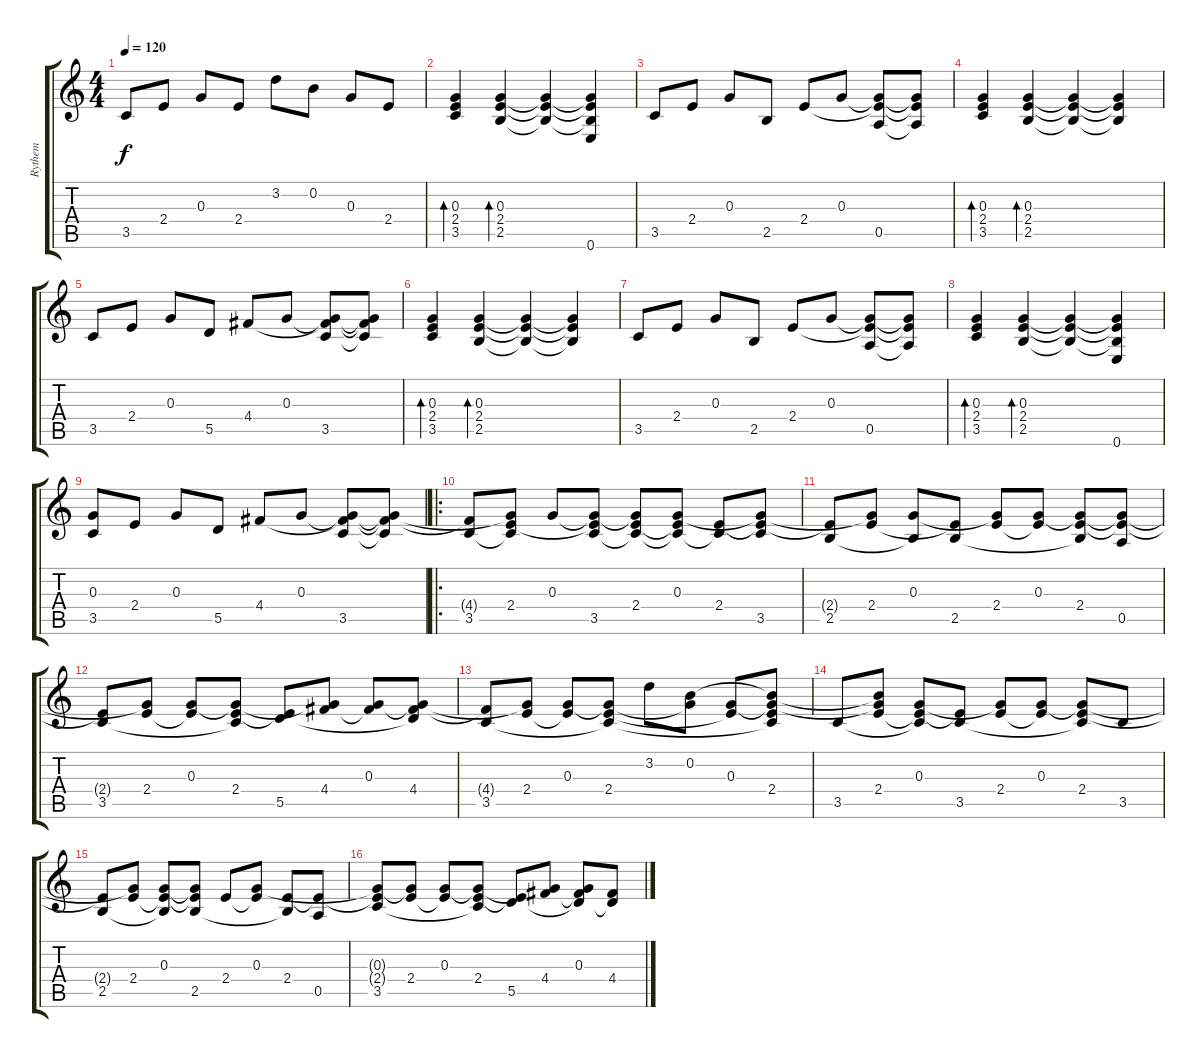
\track ("Rythem" "Rythem") {instrument acousticguitarsteel}
\staff {score tabs}
\tuning (E4 B3 G3 D3 A2 E2) {hide}
\ts (4 4)
\tempo 120
\clef g2
\ks c
3.5.8{dy f} 2.4.8 0.3.8 2.4.8 3.2.8 0.2.8 0.3.8 2.4.8 |
(0.3 2.4 3.5).4{bd 120} (0.3 2.4 2.5).4{bd 120} (0.3{t} 2.4{t} 2.5{t}).4 (0.3{t} 2.4{t} 2.5{t} 0.6).4 |
3.5.8 2.4.8 0.3.8 2.5.8 2.4.8 0.3.8 (0.3{t} 2.4{t} 0.5).8 (0.3{t} 2.4{t} 0.5{t}).8 |
(0.3 2.4 3.5).4{bd 120} (0.3 2.4 2.5).4{bd 120} (0.3{t} 2.4{t} 2.5{t}).4 (0.3{t} 2.4{t} 2.5{t}).4 |
3.5.8 2.4.8 0.3.8 5.5.8 4.4.8 0.3.8 (0.3{t} 4.4{t} 3.5).8 (0.3{t} 4.4{t} 3.5{t}).8 |
(0.3 2.4 3.5).4{bd 120} (0.3 2.4 2.5).4{bd 120} (0.3{t} 2.4{t} 2.5{t}).4 (0.3{t} 2.4{t} 2.5{t}).4 |
3.5.8 2.4.8 0.3.8 2.5.8 2.4.8 0.3.8 (0.3{t} 2.4{t} 0.5).8 (0.3{t} 2.4{t} 0.5{t}).8 |
(0.3 2.4 3.5).4{bd 120} (0.3 2.4 2.5).4{bd 120} (0.3{t} 2.4{t} 2.5{t}).4 (0.3{t} 2.4{t} 2.5{t} 0.6).4 |
(0.3 3.5).8 2.4.8 0.3.8 5.5.8 4.4.8 0.3.8 (0.3{t} 4.4{t} 3.5).8 (0.3{t} 4.4{t} 3.5{t}).8 |
\ro
(4.4{t} 3.5).8 (0.3{t} 2.4 3.5{t}).8 0.3.8 (0.3{t} 2.4{t} 3.5).8 (0.3{t} 2.4 3.5{t}).8 (0.3 2.4{t} 3.5{t}).8 (2.4 3.5{t}).8 (0.3{t} 2.4{t} 3.5).8 |
(2.4{t} 2.5).8 (0.3{t} 2.4).8 (0.3 2.5{t}).8 (2.4{t} 2.5).8 (0.3{t} 2.4).8 (0.3 2.4{t}).8 (0.3{t} 2.4 2.5{t}).8 (0.3{t} 2.4{t} 0.5).8 |
(2.4{t} 3.5).8 (0.3{t} 2.4).8 (0.3 2.4{t}).8 (0.3{t} 2.4 3.5{t}).8 (2.4{t} 5.5).8 (0.3{t} 4.4).8 (0.3 4.4{t}).8 (0.3{t} 4.4 5.5{t}).8 |
(4.4{t} 3.5).8 (0.3{t} 2.4).8 (0.3 2.4{t}).8 (0.3{t} 2.4 3.5{t}).8 3.2.8 (0.2 0.3{t}).8 (0.3 2.4{t}).8 (0.2{t} 0.3{t} 2.4 3.5{t}).8 |
3.5.8 (0.2{t} 0.3{t} 2.4).8 (0.3 2.4{t} 3.5{t}).8 (2.4{t} 3.5).8 (0.3{t} 2.4).8 (0.3 2.4{t}).8 (0.3{t} 2.4 3.5{t}).8 3.5.8 |
(2.4{t} 2.5).8 (0.3{t} 2.4).8 (0.3 2.4{t} 2.5{t}).8 (0.3{t} 2.4{t} 2.5).8 2.4.8 (0.3 2.4{t}).8 (2.4 2.5{t}).8 (2.4{t} 0.5).8 |
(0.3{t} 2.4{t} 3.5).8 (0.3{t} 2.4).8 (0.3 2.4{t}).8 (0.3{t} 2.4 3.5{t}).8 (2.4{t} 5.5).8 (0.3{t} 4.4).8 (0.3 4.4{t} 5.5{t}).8 (4.4 5.5{t}).8
